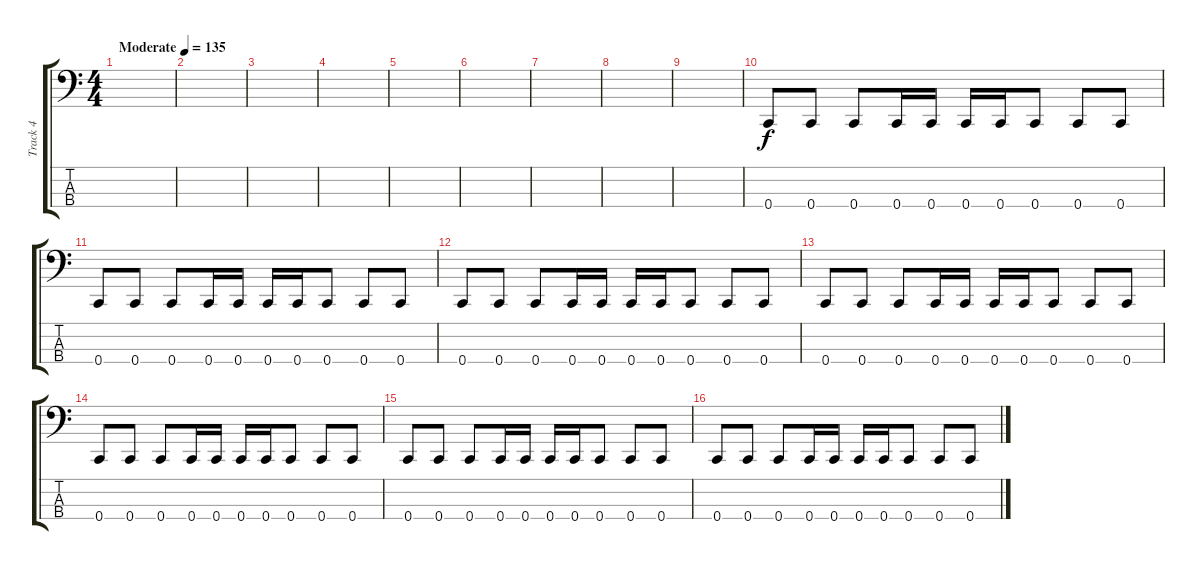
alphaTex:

\track ("Track 4" "Track 4") {instrument electricbasspick}
\staff {score tabs}
\tuning (F2 C2 G1 C1) {hide}
\ts (4 4)
\tempo (135 "Moderate")
\clef f4
\ks c
|
|
|
|
|
|
|
|
|
0.4.8 0.4.8 0.4.8 0.4.16 0.4.16 0.4.16 0.4.16 0.4.8 0.4.8 0.4.8 |
0.4.8 0.4.8 0.4.8 0.4.16 0.4.16 0.4.16 0.4.16 0.4.8 0.4.8 0.4.8 |
0.4.8 0.4.8 0.4.8 0.4.16 0.4.16 0.4.16 0.4.16 0.4.8 0.4.8 0.4.8 |
0.4.8 0.4.8 0.4.8 0.4.16 0.4.16 0.4.16 0.4.16 0.4.8 0.4.8 0.4.8 |
0.4.8 0.4.8 0.4.8 0.4.16 0.4.16 0.4.16 0.4.16 0.4.8 0.4.8 0.4.8 |
0.4.8 0.4.8 0.4.8 0.4.16 0.4.16 0.4.16 0.4.16 0.4.8 0.4.8 0.4.8 |
0.4.8 0.4.8 0.4.8 0.4.16 0.4.16 0.4.16 0.4.16 0.4.8 0.4.8 0.4.8
